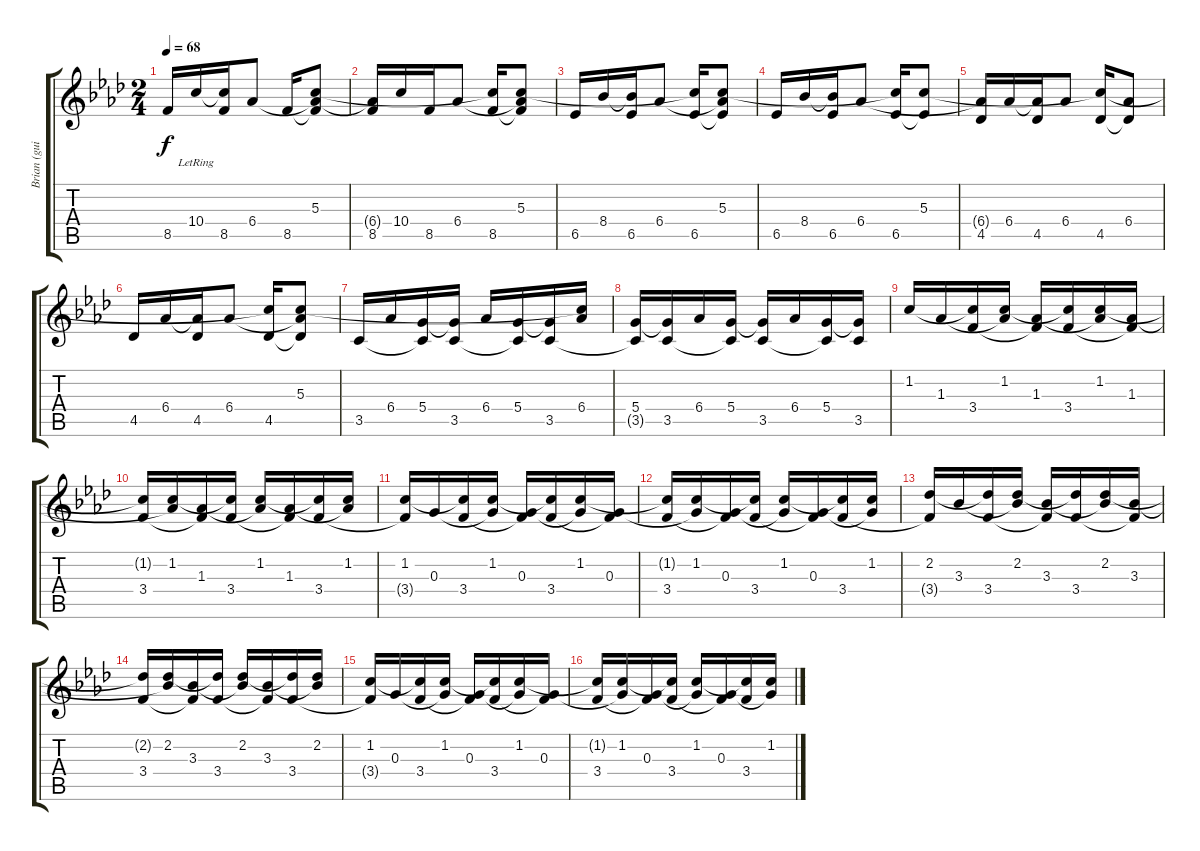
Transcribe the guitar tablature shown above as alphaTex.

\track ("Brian (guitar)" "Brian (gui") {instrument acousticguitarnylon}
\staff {score tabs}
\tuning (E4 B3 G3 D3 A2 E2) {hide}
\ts (2 4)
\tempo 68
\clef g2
\ks fminor
8.5.16{dy f} 10.4{lr}.16 (10.4{t} 8.5).16 6.4.8 8.5.16 (5.3 6.4{t} 8.5{t}).8 |
(6.4{t} 8.5).16 10.4.16 8.5.16 6.4.8 (5.3{t} 8.5).16 (5.3 6.4{t} 8.5{t}).8 |
6.5.16 8.4.16 (8.4{t} 6.5).16 6.4.8 (5.3{t} 6.5).16 (5.3 6.4{t} 6.5{t}).8 |
6.5.16 8.4.16 (8.4{t} 6.5).16 6.4.8 (5.3{t} 6.5).16 (5.3 6.5{t}).8 |
(6.4{t} 4.5).16 6.4.16 (6.4{t} 4.5).16 6.4.8 (5.3{t} 4.5).16 (6.4 4.5{t}).8 |
4.5.16 6.4.16 (6.4{t} 4.5).16 6.4.8 (5.3{t} 4.5).16 (5.3 6.4{t} 4.5{t}).8 |
3.5.16 6.4.16 (5.4 3.5{t}).16 (5.4{t} 3.5).16 6.4.16 (5.4 3.5{t}).16 (5.4{t} 3.5).16 (5.3{t} 6.4).16 |
(5.4 3.5{t}).16 (5.4{t} 3.5).16 6.4.16 (5.4 3.5{t}).16 (5.4{t} 3.5).16 6.4.16 (5.4 3.5{t}).16 (5.4{t} 3.5).16 |
1.2.16 1.3.16 (1.2{t} 3.4).16 (1.2 1.3{t}).16 (1.3 3.4{t}).16 (1.2{t} 3.4).16 (1.2 1.3{t}).16 (1.3 3.4{t}).16 |
(1.2{t} 3.4).16 (1.2 1.3{t}).16 (1.3 3.4{t}).16 (1.2{t} 3.4).16 (1.2 1.3{t}).16 (1.3 3.4{t}).16 (1.2{t} 3.4).16 (1.2 1.3{t}).16 |
(1.2 3.4{t}).16 0.3.16 (1.2{t} 3.4).16 (1.2 0.3{t}).16 (0.3 3.4{t}).16 (1.2{t} 3.4).16 (1.2 0.3{t}).16 (0.3 3.4{t}).16 |
(1.2{t} 3.4).16 (1.2 0.3{t}).16 (0.3 3.4{t}).16 (1.2{t} 3.4).16 (1.2 0.3{t}).16 (0.3 3.4{t}).16 (1.2{t} 3.4).16 (1.2 0.3{t}).16 |
(2.2 3.4{t}).16 3.3.16 (2.2{t} 3.4).16 (2.2 3.3{t}).16 (3.3 3.4{t}).16 (2.2{t} 3.4).16 (2.2 3.3{t}).16 (3.3 3.4{t}).16 |
(2.2{t} 3.4).16 (2.2 3.3{t}).16 (3.3 3.4{t}).16 (2.2{t} 3.4).16 (2.2 3.3{t}).16 (3.3 3.4{t}).16 (2.2{t} 3.4).16 (2.2 3.3{t}).16 |
(1.2 3.4{t}).16 0.3.16 (1.2{t} 3.4).16 (1.2 0.3{t}).16 (0.3 3.4{t}).16 (1.2{t} 3.4).16 (1.2 0.3{t}).16 (0.3 3.4{t}).16 |
(1.2{t} 3.4).16 (1.2 0.3{t}).16 (0.3 3.4{t}).16 (1.2{t} 3.4).16 (1.2 0.3{t}).16 (0.3 3.4{t}).16 (1.2{t} 3.4).16 (1.2 0.3{t}).16
